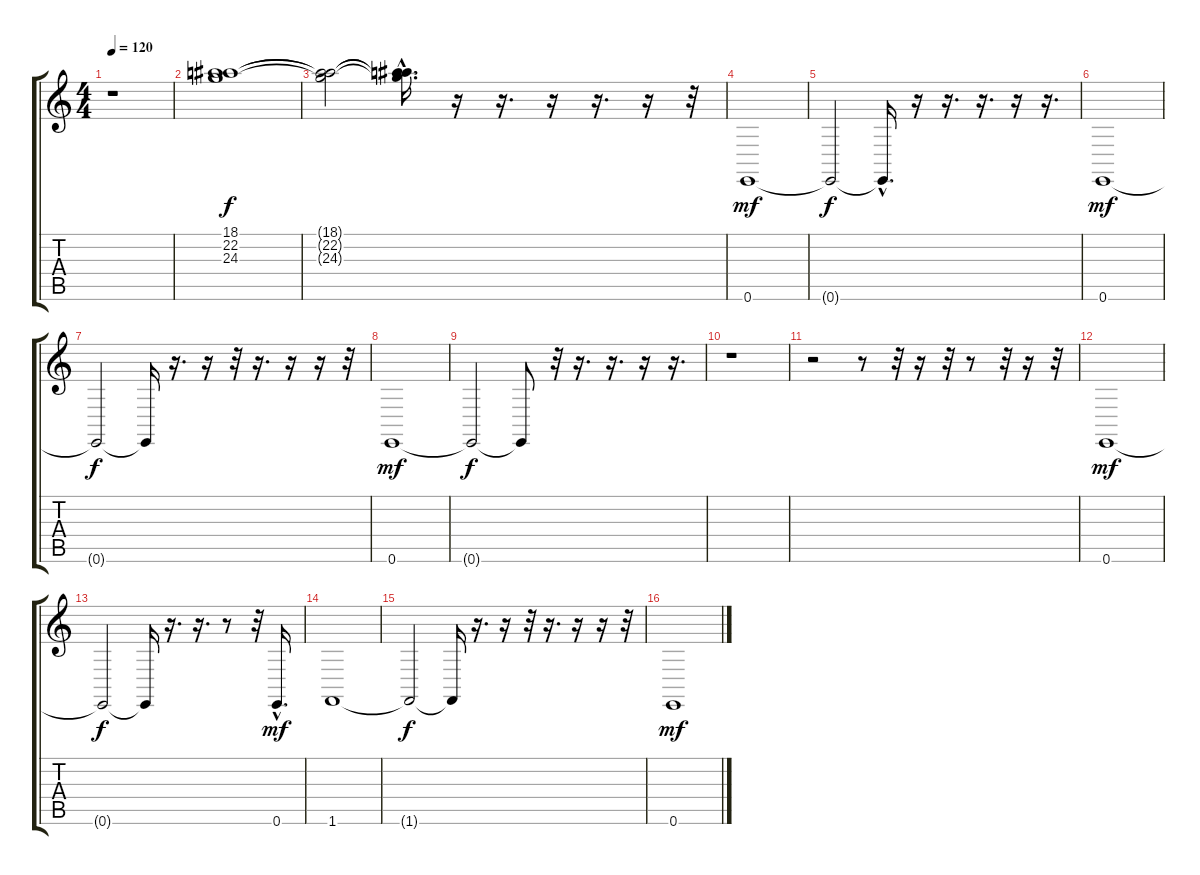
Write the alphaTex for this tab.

\track "" {instrument acousticgrandpiano}
\staff {score tabs}
\tuning (E4 B3 G3 D3 A2 E2) {hide}
\ts (4 4)
\tempo 120
\clef g2
\ks c
r.1{dy f instrument acousticgrandpiano} |
(18.1 22.2 24.3).1 |
(18.1{t} 22.2{t} 24.3{t}).2 (18.1{hac t} 22.2{hac t} 24.3{hac t}).16{d} r.16 r.16{d} r.16 r.16{d} r.16 r.32 |
0.6.1{dy mf} |
0.6{t}.2{dy f} 0.6{hac t}.16{d} r.16 r.16{d} r.16{d} r.16 r.16{d} |
0.6.1{dy mf} |
0.6{t}.2{dy f} 0.6{t}.16 r.16{d} r.16 r.32 r.16{d} r.16 r.16 r.32 |
0.6.1{dy mf} |
0.6{t}.2{dy f} 0.6{t}.8 r.32 r.16{d} r.16{d} r.16 r.16{d} |
r.1 |
r.2 r.8 r.32 r.16 r.32 r.8 r.32 r.16 r.32 |
0.6.1{dy mf} |
0.6{t}.2{dy f} 0.6{t}.16 r.16{d} r.16{d} r.8 r.32 0.6{hac}.16{d dy mf} |
1.6.1 |
1.6{t}.2{dy f} 1.6{t}.16 r.16{d} r.16 r.32 r.16{d} r.16 r.16 r.32 |
0.6.1{dy mf}
